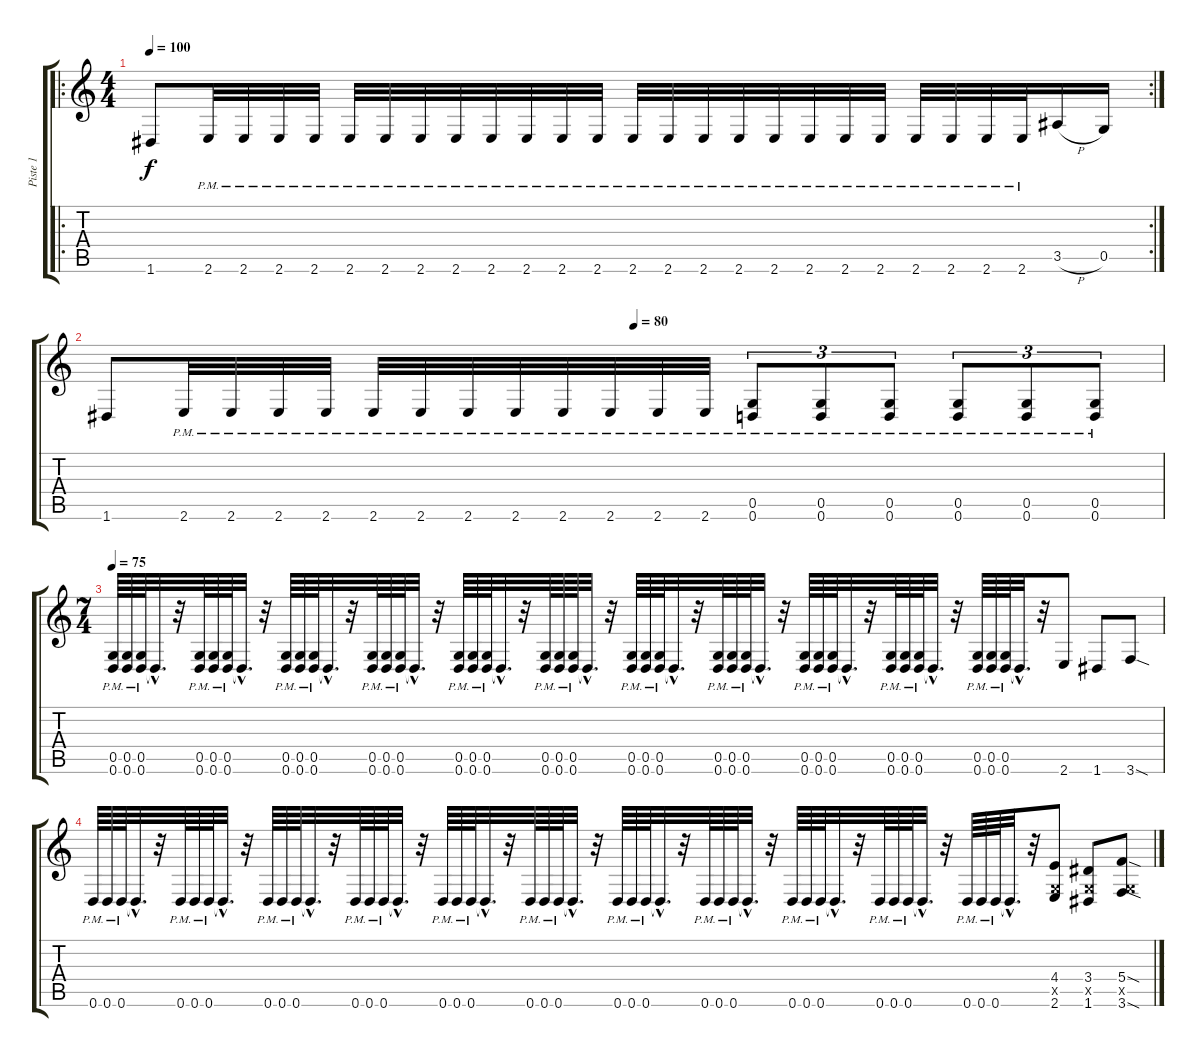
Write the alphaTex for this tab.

\track ("Piste 1" "Piste 1") {instrument overdrivenguitar}
\staff {score tabs}
\tuning (D4 A3 F3 C3 G2 D2) {hide}
\ro
\rc 2
\ts (4 4)
\tempo 100
\clef g2
\ks c
1.6.8{dy f} 2.6{pm}.32 2.6{pm}.32 2.6{pm}.32 2.6{pm}.32 2.6{pm}.32 2.6{pm}.32 2.6{pm}.32 2.6{pm}.32 2.6{pm}.32 2.6{pm}.32 2.6{pm}.32 2.6{pm}.32 2.6{pm}.32 2.6{pm}.32 2.6{pm}.32 2.6{pm}.32 2.6{pm}.32 2.6{pm}.32 2.6{pm}.32 2.6{pm}.32 2.6{pm}.32 2.6{pm}.32 2.6{pm}.32 2.6{pm}.32 3.5{h}.16 0.5.16 |
\tempo (80 0.5)
1.6.8 2.6{pm}.32 2.6{pm}.32 2.6{pm}.32 2.6{pm}.32 2.6{pm}.32 2.6{pm}.32 2.6{pm}.32 2.6{pm}.32 2.6{pm}.32 2.6{pm}.32 2.6{pm}.32 2.6{pm}.32 (0.5{pm} 0.6{pm}).8{tu (3 2)} (0.5{pm} 0.6{pm}).8{tu (3 2)} (0.5{pm} 0.6{pm}).8{tu (3 2)} (0.5{pm} 0.6{pm}).8{tu (3 2)} (0.5{pm} 0.6{pm}).8{tu (3 2)} (0.5{pm} 0.6{pm}).8{tu (3 2)} |
\ts (7 4)
\tempo 75
(0.5{pm} 0.6{pm}).64 (0.5{pm} 0.6{pm}).64 (0.5{pm} 0.6{pm}).64 0.6{hac t}.32{d} r.32 (0.5{pm} 0.6{pm}).64 (0.5{pm} 0.6{pm}).64 (0.5{pm} 0.6{pm}).64 0.6{hac t}.32{d} r.32 (0.5{pm} 0.6{pm}).64 (0.5{pm} 0.6{pm}).64 (0.5{pm} 0.6{pm}).64 0.6{hac t}.32{d} r.32 (0.5{pm} 0.6{pm}).64 (0.5{pm} 0.6{pm}).64 (0.5{pm} 0.6{pm}).64 0.6{hac t}.32{d} r.32 (0.5{pm} 0.6{pm}).64 (0.5{pm} 0.6{pm}).64 (0.5{pm} 0.6{pm}).64 0.6{hac t}.32{d} r.32 (0.5{pm} 0.6{pm}).64 (0.5{pm} 0.6{pm}).64 (0.5{pm} 0.6{pm}).64 0.6{hac t}.32{d} r.32 (0.5{pm} 0.6{pm}).64 (0.5{pm} 0.6{pm}).64 (0.5{pm} 0.6{pm}).64 0.6{hac t}.32{d} r.32 (0.5{pm} 0.6{pm}).64 (0.5{pm} 0.6{pm}).64 (0.5{pm} 0.6{pm}).64 0.6{hac t}.32{d} r.32 (0.5{pm} 0.6{pm}).64 (0.5{pm} 0.6{pm}).64 (0.5{pm} 0.6{pm}).64 0.6{hac t}.32{d} r.32 (0.5{pm} 0.6{pm}).64 (0.5{pm} 0.6{pm}).64 (0.5{pm} 0.6{pm}).64 0.6{hac t}.32{d} r.32 (0.5{pm} 0.6{pm}).64 (0.5{pm} 0.6{pm}).64 (0.5{pm} 0.6{pm}).64 0.6{hac t}.32{d} r.32 2.6.8 1.6.8 3.6{sod}.8 |
0.6{pm}.64 0.6{pm}.64 0.6{pm}.64 0.6{hac t}.32{d} r.32 0.6{pm}.64 0.6{pm}.64 0.6{pm}.64 0.6{hac t}.32{d} r.32 0.6{pm}.64 0.6{pm}.64 0.6{pm}.64 0.6{hac t}.32{d} r.32 0.6{pm}.64 0.6{pm}.64 0.6{pm}.64 0.6{hac t}.32{d} r.32 0.6{pm}.64 0.6{pm}.64 0.6{pm}.64 0.6{hac t}.32{d} r.32 0.6{pm}.64 0.6{pm}.64 0.6{pm}.64 0.6{hac t}.32{d} r.32 0.6{pm}.64 0.6{pm}.64 0.6{pm}.64 0.6{hac t}.32{d} r.32 0.6{pm}.64 0.6{pm}.64 0.6{pm}.64 0.6{hac t}.32{d} r.32 0.6{pm}.64 0.6{pm}.64 0.6{pm}.64 0.6{hac t}.32{d} r.32 0.6{pm}.64 0.6{pm}.64 0.6{pm}.64 0.6{hac t}.32{d} r.32 0.6{pm}.64 0.6{pm}.64 0.6{pm}.64 0.6{hac t}.32{d} r.32 (4.4 0.5{x} 2.6).8 (3.4 0.5{x} 1.6).8 (5.4{sod} 0.5{x} 3.6{sod}).8
